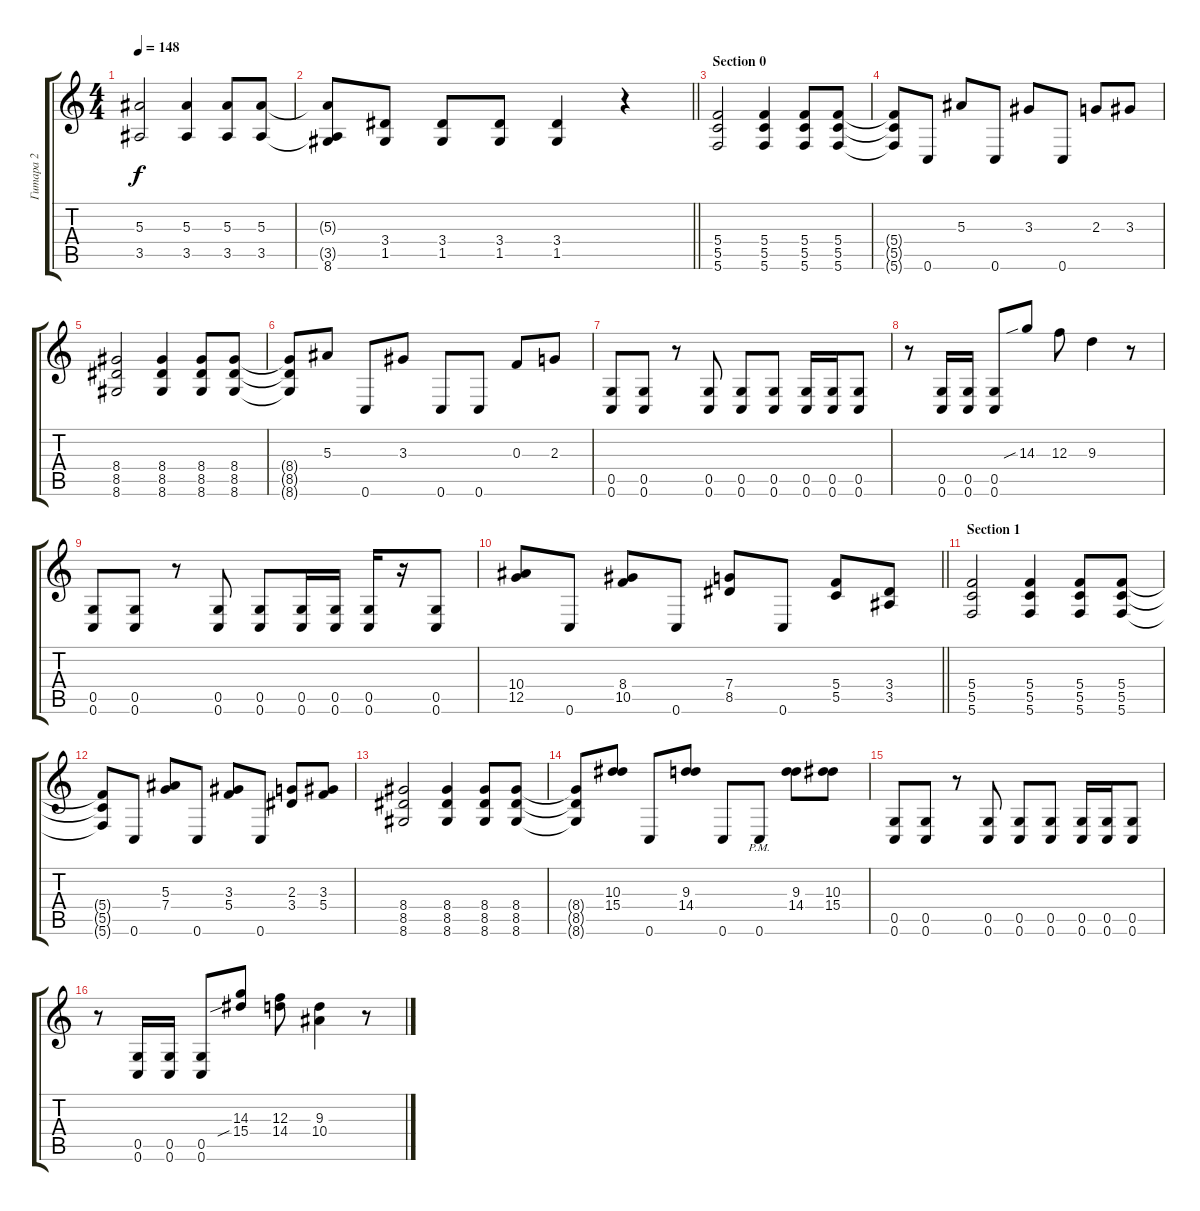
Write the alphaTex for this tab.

\track ("Гитара 2" "Гитара 2") {instrument distortionguitar}
\staff {score tabs}
\tuning (D4 A3 F3 C3 G2 C2) {hide}
\ts (4 4)
\tempo 148
\clef g2
\ks c
(5.3 3.5).2{dy f} (5.3 3.5).4 (5.3 3.5).8 (5.3 3.5).8 |
\barLineRight lightlight
(5.3{t} 3.5{t} 8.6).8 (3.4 1.5).8 (3.4 1.5).8 (3.4 1.5).8 (3.4 1.5).4 r.4 |
\section ("" "Section 0")
(5.4 5.5 5.6).2{balance 16} (5.4 5.5 5.6).4 (5.4 5.5 5.6).8 (5.4 5.5 5.6).8 |
(5.4{t} 5.5{t} 5.6{t}).8 0.6.8 5.3.8 0.6.8 3.3.8 0.6.8 2.3.8 3.3.8 |
(8.4 8.5 8.6).2 (8.4 8.5 8.6).4 (8.4 8.5 8.6).8 (8.4 8.5 8.6).8 |
(8.4{t} 8.5{t} 8.6{t}).8 5.3.8 0.6.8 3.3.8 0.6.8 0.6.8 0.3.8 2.3.8 |
(0.5 0.6).8 (0.5 0.6).8 r.8 (0.5 0.6).8 (0.5 0.6).8 (0.5 0.6).8 (0.5 0.6).16 (0.5 0.6).16 (0.5 0.6).8 |
r.8 (0.5 0.6).16 (0.5 0.6).16 (0.5 0.6).8 14.3{sib}.8 12.3.8 9.3.4 r.8 |
(0.5 0.6).8 (0.5 0.6).8 r.8 (0.5 0.6).8 (0.5 0.6).8 (0.5 0.6).16 (0.5 0.6).16 (0.5 0.6).16 r.16 (0.5 0.6).8 |
\barLineRight lightlight
(10.4 12.5).8 0.6.8 (8.4 10.5).8 0.6.8 (7.4 8.5).8 0.6.8 (5.4 5.5).8 (3.4 3.5).8 |
\section ("" "Section 1")
(5.4 5.5 5.6).2 (5.4 5.5 5.6).4 (5.4 5.5 5.6).8 (5.4 5.5 5.6).8 |
(5.4{t} 5.5{t} 5.6{t}).8 0.6.8 (5.3 7.4).8 0.6.8 (3.3 5.4).8 0.6.8 (2.3 3.4).8 (3.3 5.4).8 |
(8.4 8.5 8.6).2 (8.4 8.5 8.6).4 (8.4 8.5 8.6).8 (8.4 8.5 8.6).8 |
(8.4{t} 8.5{t} 8.6{t}).8 (10.3 15.4).8 0.6.8 (9.3 14.4).8 0.6.8 0.6{pm}.8 (9.3 14.4).8 (10.3 15.4).8 |
(0.5 0.6).8 (0.5 0.6).8 r.8 (0.5 0.6).8 (0.5 0.6).8 (0.5 0.6).8 (0.5 0.6).16 (0.5 0.6).16 (0.5 0.6).8 |
r.8 (0.5 0.6).16 (0.5 0.6).16 (0.5 0.6).8 (14.3 15.4{sib}).8 (12.3 14.4).8 (9.3 10.4).4 r.8
